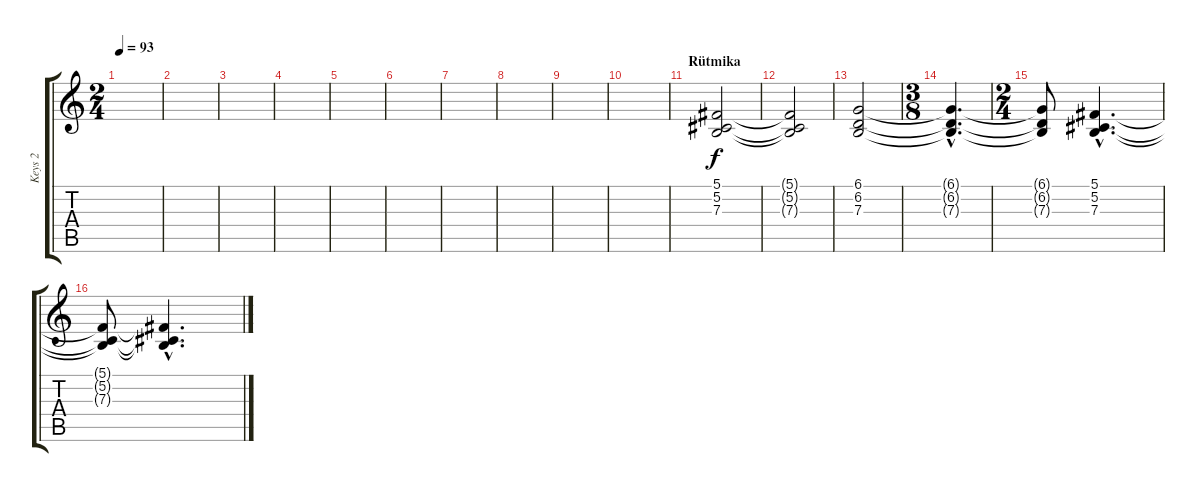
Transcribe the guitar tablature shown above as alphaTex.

\track ("Keys 2" "Keys 2") {instrument pad2warm}
\staff {score tabs}
\tuning (Db4 Ab3 E3 B2 Gb2 B1) {hide}
\ts (2 4)
\tempo 93
\clef g2
\ks c
|
|
|
|
|
|
|
|
|
|
\section ("" "Rütmika")
(5.1 5.2 7.3).2 |
(5.1{t} 5.2{t} 7.3{t}).2 |
(6.1 6.2 7.3).2 |
\ts (3 8)
(6.1{hac t} 6.2{hac t} 7.3{hac t}).4{d} |
\ts (2 4)
(6.1{t} 6.2{t} 7.3{t}).8 (5.1{hac} 5.2{hac} 7.3{hac}).4{d} |
(5.1{t} 5.2{t} 7.3{t}).8 (5.1{hac t} 5.2{hac t} 7.3{hac t}).4{d}
